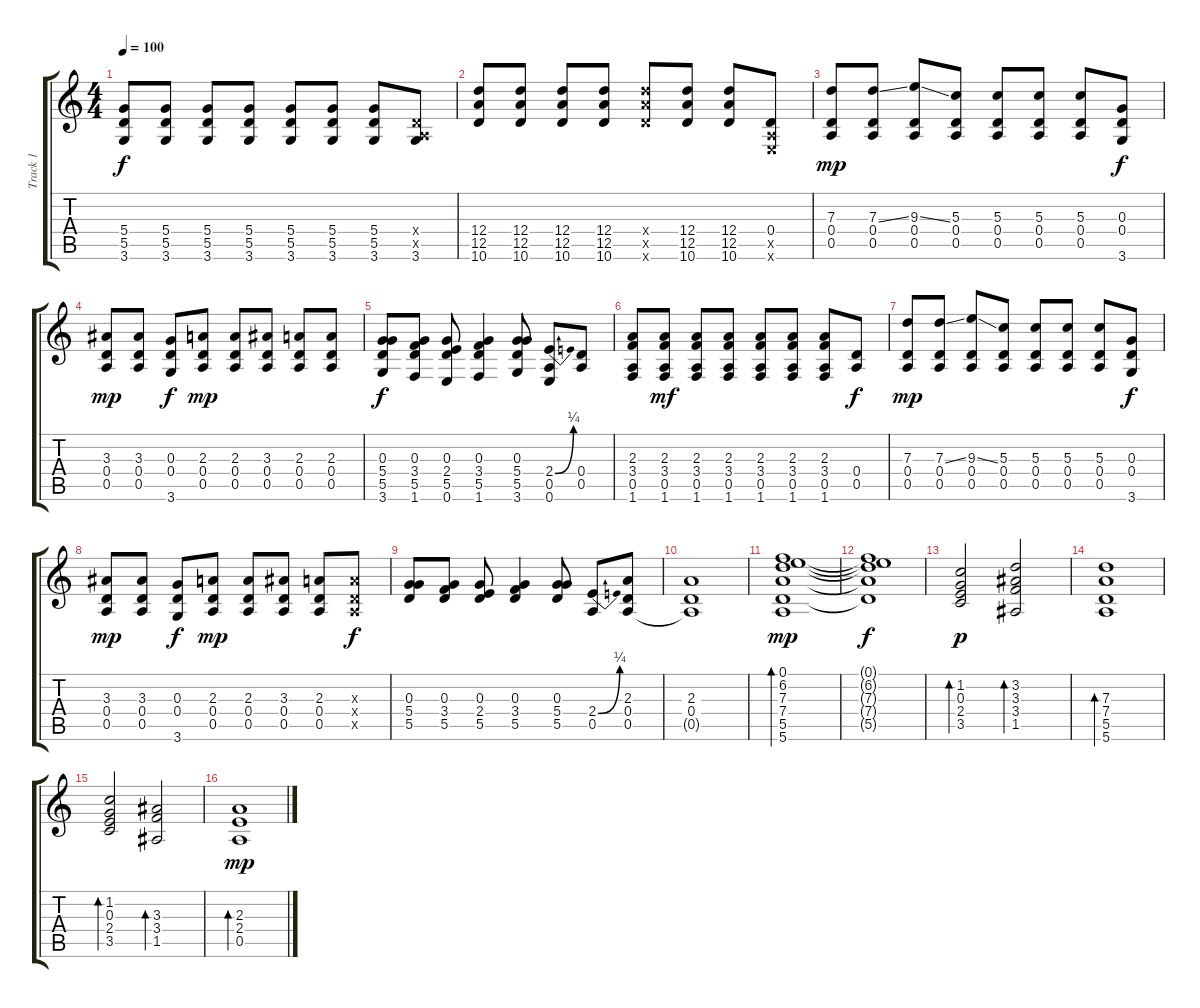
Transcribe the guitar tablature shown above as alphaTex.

\track ("Track 1" "Track 1") {instrument acousticguitarsteel}
\staff {score tabs}
\tuning (E4 B3 G3 D3 A2 E2) {hide}
\ts (4 4)
\tempo 100
\clef g2
\ks c
(5.4 5.5 3.6).8{dy f} (5.4 5.5 3.6).8 (5.4 5.5 3.6).8 (5.4 5.5 3.6).8 (5.4 5.5 3.6).8 (5.4 5.5 3.6).8 (5.4 5.5 3.6).8 (0.4{x} 0.5{x} 3.6).8 |
(12.4 12.5 10.6).8 (12.4 12.5 10.6).8 (12.4 12.5 10.6).8 (12.4 12.5 10.6).8 (12.4{x} 12.5{x} 10.6{x}).8 (12.4 12.5 10.6).8 (12.4 12.5 10.6).8 (0.4 0.5{x} 0.6{x}).8 |
(7.3 0.4 0.5).8{dy mp} (7.3{ss} 0.4 0.5).8 (9.3{ss} 0.4 0.5).8 (5.3 0.4 0.5).8 (5.3 0.4 0.5).8 (5.3 0.4 0.5).8 (5.3 0.4 0.5).8 (0.3 0.4 3.6).8{dy f} |
(3.3 0.4 0.5).8{dy mp} (3.3 0.4 0.5).8 (0.3 0.4 3.6).8{dy f} (2.3 0.4 0.5).8{dy mp} (2.3 0.4 0.5).8 (3.3 0.4 0.5).8 (2.3 0.4 0.5).8 (2.3 0.4 0.5).8 |
(0.3 5.4 5.5 3.6).8{dy f} (0.3 3.4 5.5 1.6).8 (0.3 2.4 5.5 0.6).8 (0.3 3.4 5.5 1.6).4 (0.3 5.4 5.5 3.6).8 (2.4{be (bend 0 0 60 1)} 0.5 0.6).8 (0.4 0.5).8 |
(2.3 3.4 0.5 1.6).8 (2.3 3.4 0.5 1.6).8{dy mf} (2.3 3.4 0.5 1.6).8 (2.3 3.4 0.5 1.6).8 (2.3 3.4 0.5 1.6).8 (2.3 3.4 0.5 1.6).8 (2.3 3.4 0.5 1.6).8 (0.4 0.5).8{dy f} |
(7.3 0.4 0.5).8{dy mp} (7.3{ss} 0.4 0.5).8 (9.3{ss} 0.4 0.5).8 (5.3 0.4 0.5).8 (5.3 0.4 0.5).8 (5.3 0.4 0.5).8 (5.3 0.4 0.5).8 (0.3 0.4 3.6).8{dy f} |
(3.3 0.4 0.5).8{dy mp} (3.3 0.4 0.5).8 (0.3 0.4 3.6).8{dy f} (2.3 0.4 0.5).8{dy mp} (2.3 0.4 0.5).8 (3.3 0.4 0.5).8 (2.3 0.4 0.5).8 (2.3{x} 0.4{x} 0.5{x}).8{dy f} |
(0.3 5.4 5.5).8 (0.3 3.4 5.5).8 (0.3 2.4 5.5).8 (0.3 3.4 5.5).4 (0.3 5.4 5.5).8 (2.4{be (bend 0 0 60 1)} 0.5).8 (2.3 0.4 0.5).8 |
(2.3 0.4 0.5{t}).1 |
(0.1 6.2 7.3 7.4 5.5 5.6).1{bd 480 dy mp instrument electricguitarjazz} |
(0.1{t} 6.2{t} 7.3{t} 7.4{t} 5.5{t}).1{dy f} |
(1.2 0.3 2.4 3.5).2{bd 120 dy p} (3.2 3.3 3.4 1.5).2{bd 240} |
(7.3 7.4 5.5 5.6).1{bd 240} |
(1.2 0.3 2.4 3.5).2{bd 240} (3.3 3.4 1.5).2{bd 480} |
(2.3 2.4 0.5).1{bd 240 dy mp}
